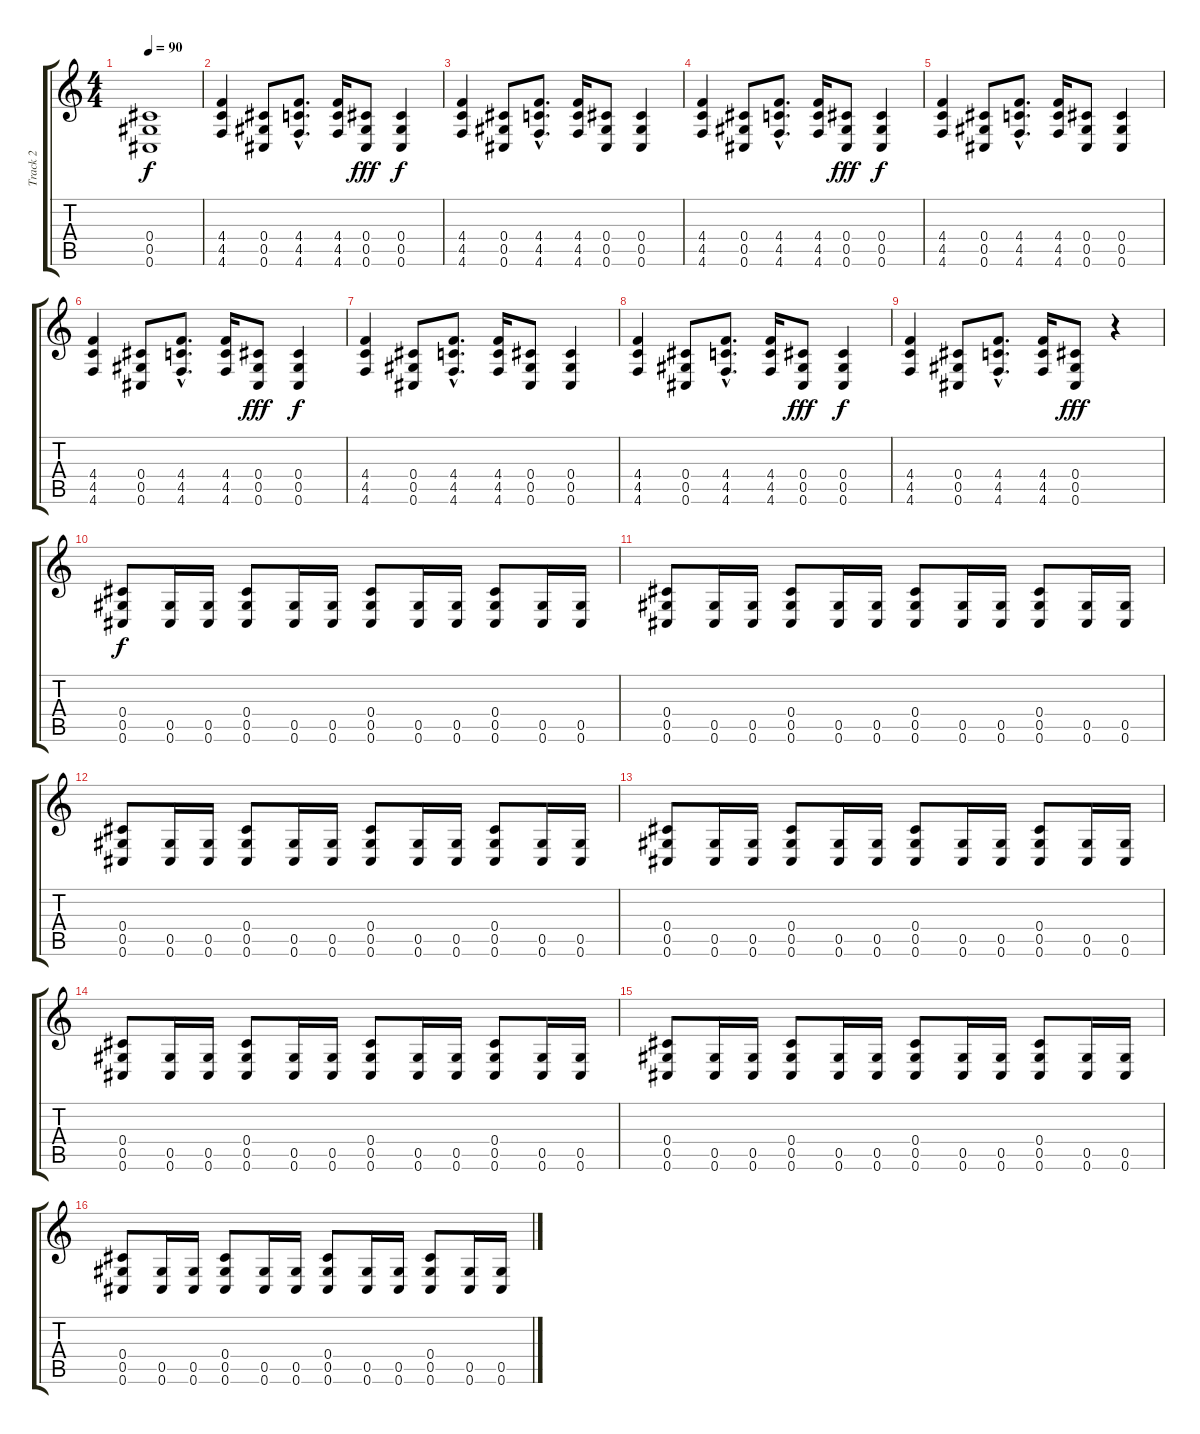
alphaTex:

\track ("Track 2" "Track 2") {instrument distortionguitar}
\staff {score tabs}
\tuning (Eb4 Bb3 Gb3 Db3 Ab2 Db2) {hide}
\ts (4 4)
\tempo 90
\clef g2
\ks c
(0.4{t} 0.5{t} 0.6{t}).1{dy f} |
(4.4 4.5 4.6).4 (0.4 0.5 0.6).8 (4.4{hac} 4.5{hac} 4.6{hac}).8{d} (4.4 4.5 4.6).16 (0.4 0.5 0.6).8{dy fff} (0.4 0.5 0.6).4{dy f} |
(4.4 4.5 4.6).4 (0.4 0.5 0.6).8 (4.4{hac} 4.5{hac} 4.6{hac}).8{d} (4.4 4.5 4.6).16 (0.4 0.5 0.6).8 (0.4 0.5 0.6).4 |
(4.4 4.5 4.6).4 (0.4 0.5 0.6).8 (4.4{hac} 4.5{hac} 4.6{hac}).8{d} (4.4 4.5 4.6).16 (0.4 0.5 0.6).8{dy fff} (0.4 0.5 0.6).4{dy f} |
(4.4 4.5 4.6).4 (0.4 0.5 0.6).8 (4.4{hac} 4.5{hac} 4.6{hac}).8{d} (4.4 4.5 4.6).16 (0.4 0.5 0.6).8 (0.4 0.5 0.6).4 |
(4.4 4.5 4.6).4 (0.4 0.5 0.6).8 (4.4{hac} 4.5{hac} 4.6{hac}).8{d} (4.4 4.5 4.6).16 (0.4 0.5 0.6).8{dy fff} (0.4 0.5 0.6).4{dy f} |
(4.4 4.5 4.6).4 (0.4 0.5 0.6).8 (4.4{hac} 4.5{hac} 4.6{hac}).8{d} (4.4 4.5 4.6).16 (0.4 0.5 0.6).8 (0.4 0.5 0.6).4 |
(4.4 4.5 4.6).4 (0.4 0.5 0.6).8 (4.4{hac} 4.5{hac} 4.6{hac}).8{d} (4.4 4.5 4.6).16 (0.4 0.5 0.6).8{dy fff} (0.4 0.5 0.6).4{dy f} |
(4.4 4.5 4.6).4 (0.4 0.5 0.6).8 (4.4{hac} 4.5{hac} 4.6{hac}).8{d} (4.4 4.5 4.6).16 (0.4 0.5 0.6).8{dy fff} r.4 |
(0.4 0.5 0.6).8{dy f} (0.5 0.6).16 (0.5 0.6).16 (0.4 0.5 0.6).8 (0.5 0.6).16 (0.5 0.6).16 (0.4 0.5 0.6).8 (0.5 0.6).16 (0.5 0.6).16 (0.4 0.5 0.6).8 (0.5 0.6).16 (0.5 0.6).16 |
(0.4 0.5 0.6).8 (0.5 0.6).16 (0.5 0.6).16 (0.4 0.5 0.6).8 (0.5 0.6).16 (0.5 0.6).16 (0.4 0.5 0.6).8 (0.5 0.6).16 (0.5 0.6).16 (0.4 0.5 0.6).8 (0.5 0.6).16 (0.5 0.6).16 |
(0.4 0.5 0.6).8 (0.5 0.6).16 (0.5 0.6).16 (0.4 0.5 0.6).8 (0.5 0.6).16 (0.5 0.6).16 (0.4 0.5 0.6).8 (0.5 0.6).16 (0.5 0.6).16 (0.4 0.5 0.6).8 (0.5 0.6).16 (0.5 0.6).16 |
(0.4 0.5 0.6).8 (0.5 0.6).16 (0.5 0.6).16 (0.4 0.5 0.6).8 (0.5 0.6).16 (0.5 0.6).16 (0.4 0.5 0.6).8 (0.5 0.6).16 (0.5 0.6).16 (0.4 0.5 0.6).8 (0.5 0.6).16 (0.5 0.6).16 |
(0.4 0.5 0.6).8 (0.5 0.6).16 (0.5 0.6).16 (0.4 0.5 0.6).8 (0.5 0.6).16 (0.5 0.6).16 (0.4 0.5 0.6).8 (0.5 0.6).16 (0.5 0.6).16 (0.4 0.5 0.6).8 (0.5 0.6).16 (0.5 0.6).16 |
(0.4 0.5 0.6).8 (0.5 0.6).16 (0.5 0.6).16 (0.4 0.5 0.6).8 (0.5 0.6).16 (0.5 0.6).16 (0.4 0.5 0.6).8 (0.5 0.6).16 (0.5 0.6).16 (0.4 0.5 0.6).8 (0.5 0.6).16 (0.5 0.6).16 |
(0.4 0.5 0.6).8 (0.5 0.6).16 (0.5 0.6).16 (0.4 0.5 0.6).8 (0.5 0.6).16 (0.5 0.6).16 (0.4 0.5 0.6).8 (0.5 0.6).16 (0.5 0.6).16 (0.4 0.5 0.6).8 (0.5 0.6).16 (0.5 0.6).16
